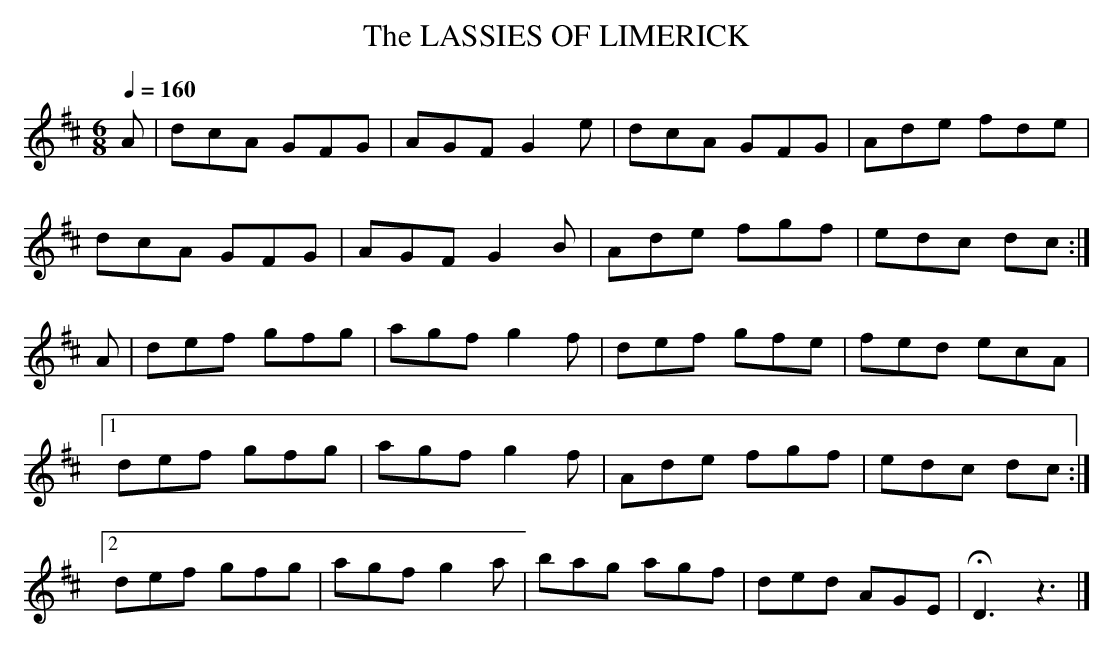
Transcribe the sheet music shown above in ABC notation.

X:1
T:LASSIES OF LIMERICK, The
Q:1/4=160
M:6/8
K:D
A|dcA GFG|AGF G2e|dcA GFG|Ade fde|
dcA GFG|AGF G2B|Ade fgf|edc dc :|
A|def gfg|agf g2f|def gfe|fed ecA|
[1 def gfg|agf g2f|Ade fgf|edc dc :|
[2 def gfg|agf g2a|bag agf|ded AGE|HD3z3|]
